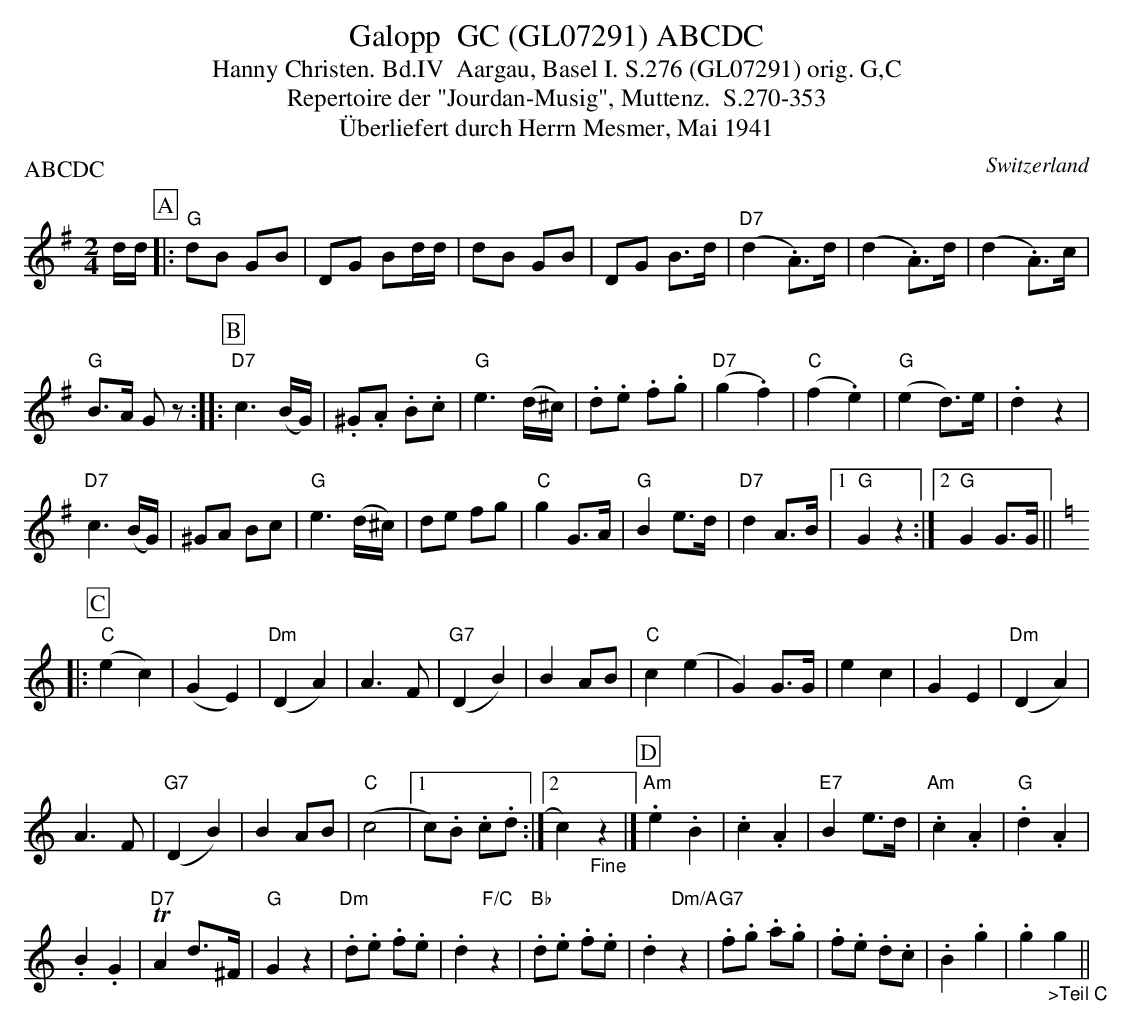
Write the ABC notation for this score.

X:1
T:Galopp  GC (GL07291) ABCDC
T:Hanny Christen. Bd.IV  Aargau, Basel I. S.276 (GL07291) orig. G,C
T: Repertoire der "Jourdan-Musig", Muttenz.  S.270-353
T:Überliefert durch Herrn Mesmer, Mai 1941
P:ABCDC
M:2/4
L:1/8
O:Switzerland
K:G major
d/d/ [P:A] |: "G"dB GB | DG Bd/d/ | dB GB | DG B>d | ("D7"d2.A>)d |  (d2.A>)d |  (d2.A>)c |
"G"B>A Gz ::  [P:B] "D7"c3 (B/G/) | .^G.A .B.c | "G"e3 (d/^c/) | .d.e .f.g | ("D7"g2.f2) | ("C"f2.e2) | ("G"e2d)>e | .d2z2 |
"D7"c3 (B/G/) | ^GA Bc | "G"e3 (d/^c/) | de fg | "C"g2 G>A | "G"B2e>d | "D7"d2 A>B |1 "G"G2z2 :|2 "G"G2 G>G || [P:C] [K:C]
|: ("C"e2c2) | (G2E2) | ("Dm"D2A2) | A3F | ("G7"D2B2) | B2AB | "C"c2 (e2 | G2) G>G | e2c2 | G2E2 | ("Dm"D2A2) |
A3F | ("G7"D2B2) | B2AB | ("C"c4 |1 c).B .c.d :|2 c2) "_Fine"z2 |] [P:D] "Am".e2.B2 | .c2 .A2 | "E7"B2 e>d | "Am".c2.A2 | "G".d2.A2 |
.B2.G2 | T"D7"A2 d>^F | "G"G2z2 | "Dm".d.e .f.e | .d2"F/C"z2 | "Bb".d.e .f.e | .d2"Dm/A"z2 | "G7".f.g .a.g | .f.e .d.c | .B2.g2 | .g2"_>Teil C"g2 ||
